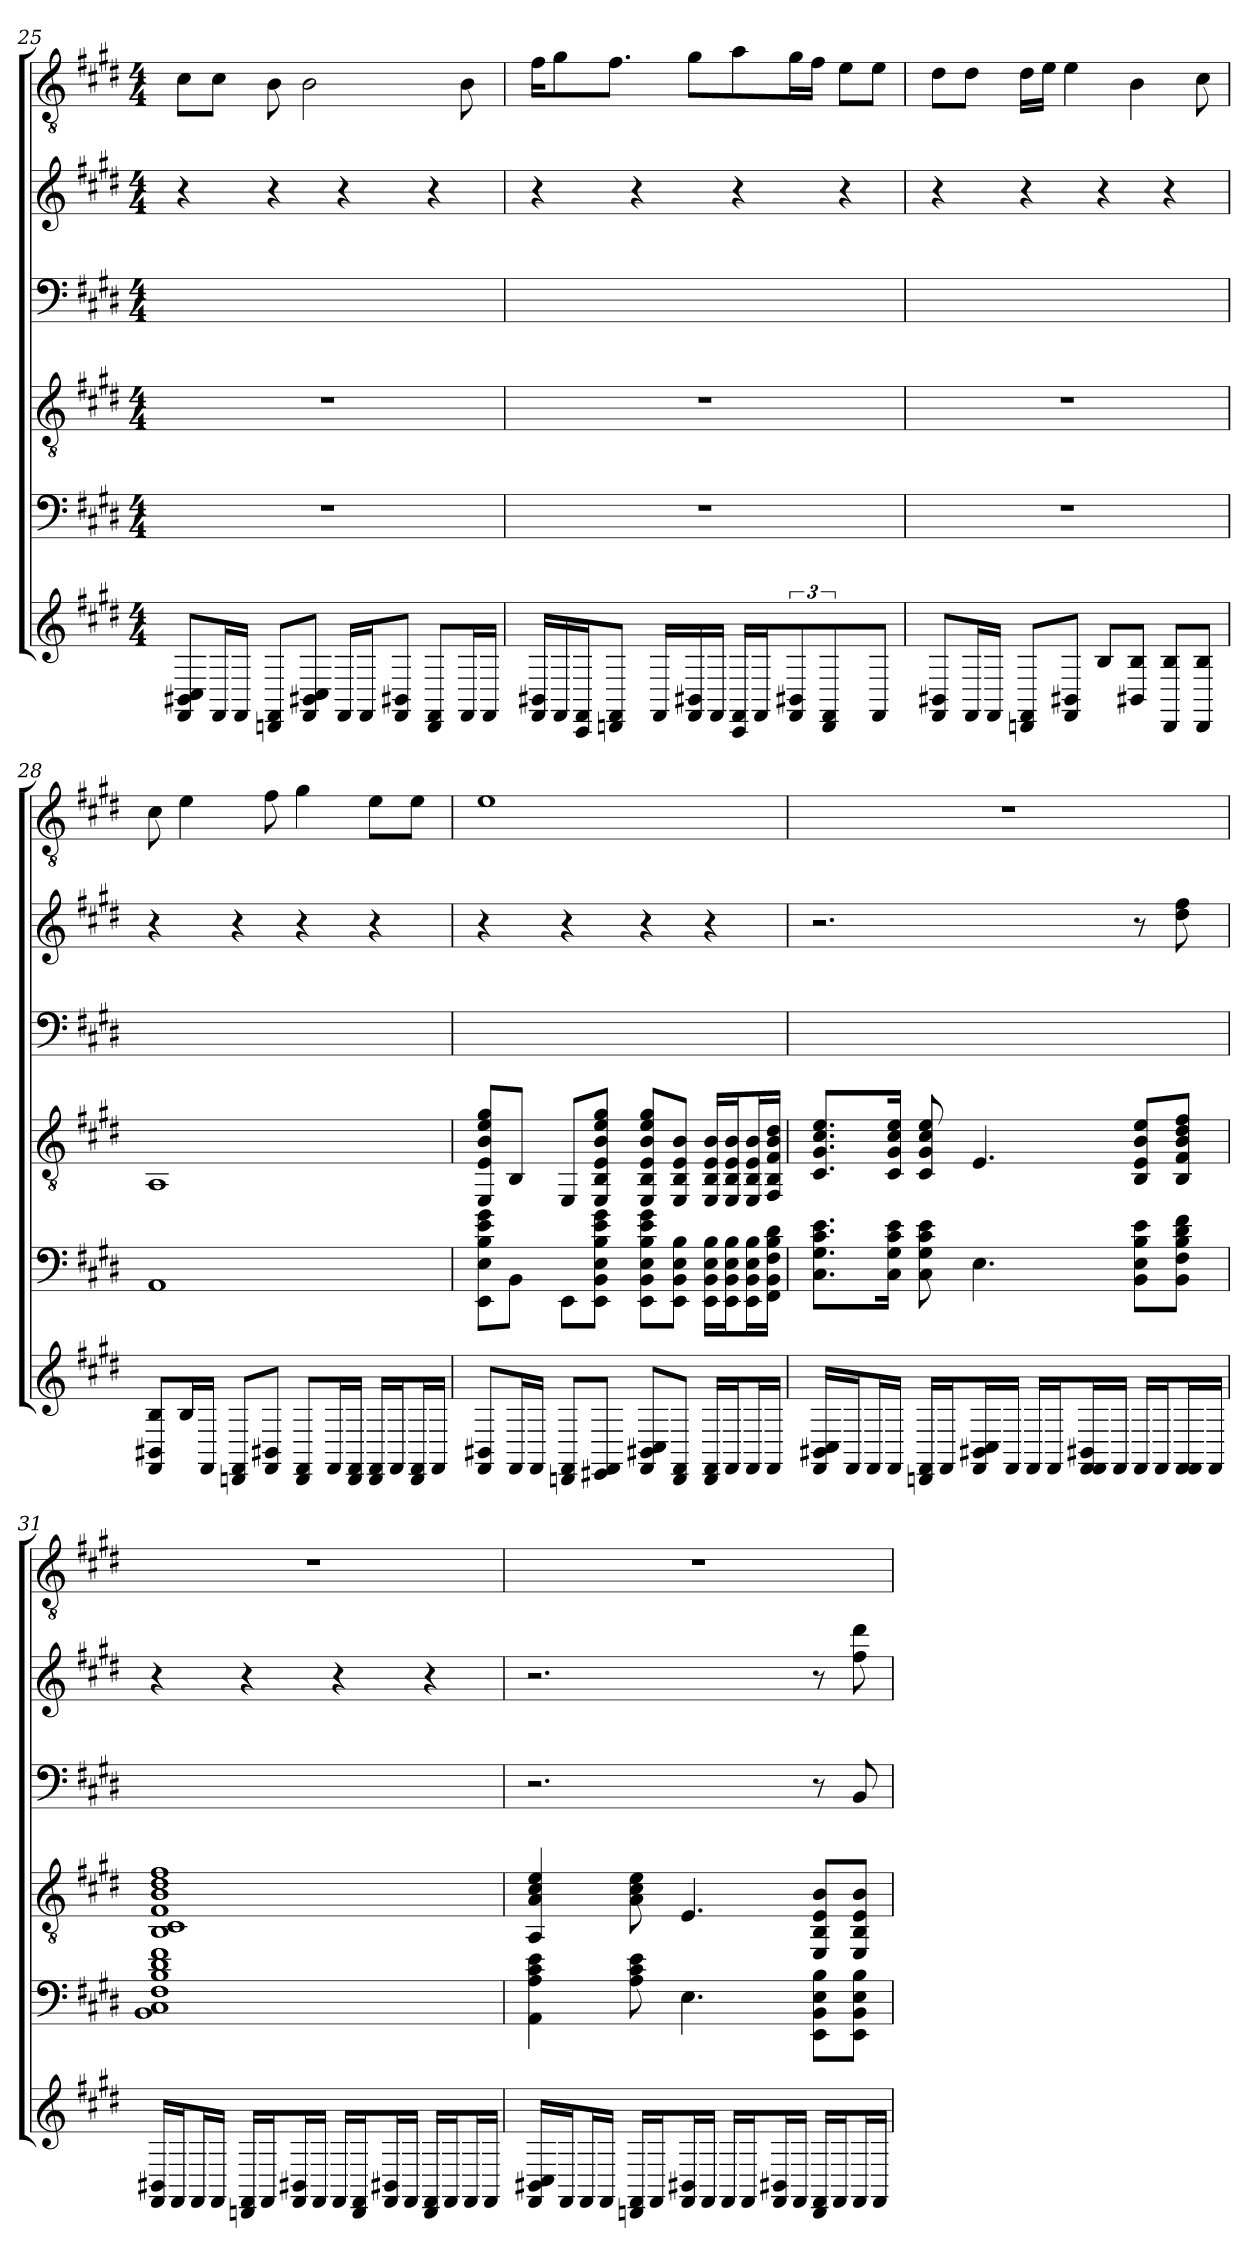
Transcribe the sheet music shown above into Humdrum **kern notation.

**kern	**kern	**kern	**kern	**kern	**kern
*part5	*part4	*part3	*part2	*part2	*part1
*staff6	*staff5	*staff4	*staff3	*staff2	*staff1
*clefG2	*	*clefGv2	*clefF4	*clefG2	*clefGv2
*k[f#c#g#d#]	*k[f#c#g#d#]	*k[f#c#g#d#]	*k[f#c#g#d#]	*k[f#c#g#d#]	*k[f#c#g#d#]
*E:	*E:	*E:	*E:	*E:	*E:
*M4/4	*M4/4	*M4/4	*M4/4	*M4/4	*M4/4
=25	=25	=25	=25	=25	=25
8BB#X/ 8FF#/ 8C#/L	1r	1r	1ryy	4r	8c#\L
16FF#/L	.	.	.	.	8c#\J
16FF#/JJ	.	.	.	.	.
8DD/ 8FF#/L	.	.	.	4r	8B
8BB#X/ 8FF#/ 8C#/J	.	.	.	.	2B
16FF#/LL	.	.	.	4r	.
16FF#/J	.	.	.	.	.
8BB#X/ 8FF#/J	.	.	.	.	.
8DD/ 8FF#/L	.	.	.	4r	.
16FF#/L	.	.	.	.	8B
16FF#/JJ	.	.	.	.	.
=26	=26	=26	=26	=26	=26
16BB#X/ 16FF#/LL	1r	1r	1ryy	4r	16f#\KL
16FF#/J	.	.	.	.	8g#\
16CC#/ 16FF#/K	.	.	.	.	.
8FF#/ 8DD/J	.	.	.	.	8.f#\J
.	.	.	.	4r	.
16FF#/LL	.	.	.	.	.
16BB#X/ 16FF#/	.	.	.	.	8g#\L
16FF#/JJ	.	.	.	.	.
16FF#/ 16CC#/LL	.	.	.	4r	8a\
16FF#/J	.	.	.	.	.
12BB#X/ 12FF#/J	.	.	.	.	16g#\L
.	.	.	.	.	16f#\JJ
6FF# 6DD	.	.	.	.	.
.	.	.	.	4r	8e\L
8FF#	.	.	.	.	8e\J
=27	=27	=27	=27	=27	=27
8BB#X/ 8FF#/L	1r	1r	1ryy	4r	8d#\L
16FF#/L	.	.	.	.	8d#\J
16FF#/JJ	.	.	.	.	.
8DD/ 8FF#/L	.	.	.	4r	16d#\LL
.	.	.	.	.	16e\JJ
8BB#X/ 8FF#/J	.	.	.	.	4e
8B/L	.	.	.	4r	.
8BB#X/ 8B/J	.	.	.	.	4B
8DD/ 8B/L	.	.	.	4r	.
8DD/ 8B/J	.	.	.	.	8c#
=28	=28	=28	=28	=28	=28
8BB#X/ 8FF#/ 8B/L	1AA	1AA	1ryy	4r	8c#
16B/L	.	.	.	.	4e
16FF#/JJ	.	.	.	.	.
8DD/ 8FF#/L	.	.	.	4r	.
8BB#X/ 8FF#/J	.	.	.	.	8f#
8DD/ 8FF#/L	.	.	.	4r	4g#
16FF#/L	.	.	.	.	.
16DD/ 16FF#/JJ	.	.	.	.	.
16DD/ 16FF#/LL	.	.	.	4r	8e\L
16FF#/J	.	.	.	.	.
16DD/ 16FF#/L	.	.	.	.	8e\J
16FF#/JJ	.	.	.	.	.
=29	=29	=29	=29	=29	=29
8BB#X/ 8FF#/L	8EE\ 8E\ 8B\ 8e\ 8g#\L	8EE/ 8E/ 8B/ 8e/ 8g#/L	1ryy	4r	1e
16FF#/L	8BBJ	8BB/J	.	.	.
16FF#/JJ	.	.	.	.	.
8DD/ 8FF#/L	8EEL	8EE/L	.	4r	.
8EE#X/ 8FF#/J	8EE\ 8BB\ 8E\ 8B\ 8e\ 8g#\J	8EE/ 8BB/ 8E/ 8B/ 8e/ 8g#/J	.	.	.
8BB#X/ 8FF#/ 8C#/L	8EE\ 8BB\ 8E\ 8B\ 8e\ 8g#\L	8EE/ 8BB/ 8E/ 8B/ 8e/ 8g#/L	.	4r	.
8DD/ 8FF#/J	8EE\ 8BB\ 8E\ 8B\J	8EE/ 8BB/ 8E/ 8B/J	.	.	.
16DD/ 16FF#/LL	16EE\ 16BB\ 16E\ 16B\LL	16EE/ 16BB/ 16E/ 16B/LL	.	4r	.
16FF#/J	16EE\ 16BB\ 16E\ 16B\J	16EE/ 16BB/ 16E/ 16B/J	.	.	.
16FF#/L	16EE\ 16BB\ 16E\ 16B\L	16EE/ 16BB/ 16E/ 16B/L	.	.	.
16FF#/JJ	16FF#\ 16BB\ 16F#\ 16B\ 16d#\JJ	16FF#/ 16BB/ 16F#/ 16B/ 16d#/JJ	.	.	.
=30	=30	=30	=30	=30	=30
16BB#X/ 16FF#/ 16C#/LL	8.C#\ 8.G#\ 8.c#\ 8.e\L	8.C#/ 8.G#/ 8.c#/ 8.e/L	1ryy	2.r	1r
16FF#/J	.	.	.	.	.
16FF#/L	.	.	.	.	.
16FF#/JJ	16C#\ 16G#\ 16c#\ 16e\Jk	16C#/ 16G#/ 16c#/ 16e/Jk	.	.	.
16DD/ 16FF#/LL	8C# 8G# 8c# 8e	8C# 8G# 8c# 8e	.	.	.
16FF#/J	.	.	.	.	.
16BB#X/ 16FF#/ 16C#/L	4.E	4.E	.	.	.
16FF#/JJ	.	.	.	.	.
16FF#/LL	.	.	.	.	.
16FF#/J	.	.	.	.	.
16FF#/ 16BB#X/ 16FF#/L	.	.	.	.	.
16FF#/JJ	.	.	.	.	.
16FF#/LL	8BB\ 8E\ 8B\ 8e\L	8BB/ 8E/ 8B/ 8e/L	.	8r	.
16FF#/J	.	.	.	.	.
16FF#/ 16FF#/L	8BB\ 8F#\ 8B\ 8d#\ 8f#\J	8BB/ 8F#/ 8B/ 8d#/ 8f#/J	.	8dd# 8ff#	.
16FF#/JJ	.	.	.	.	.
=31	=31	=31	=31	=31	=31
16FF#/ 16BB#X/LL	1BB 1F# 1B 1d# 1f# 1C#	1BB 1F# 1B 1d# 1f# 1C#	1ryy	4r	1r
16FF#/J	.	.	.	.	.
16FF#/L	.	.	.	.	.
16FF#/JJ	.	.	.	.	.
16DD/ 16FF#/LL	.	.	.	4r	.
16FF#/J	.	.	.	.	.
16BB#X/ 16FF#/L	.	.	.	.	.
16FF#/JJ	.	.	.	.	.
16FF#/LL	.	.	.	4r	.
16DD/ 16FF#/J	.	.	.	.	.
16BB#X/ 16FF#/L	.	.	.	.	.
16FF#/JJ	.	.	.	.	.
16DD/ 16FF#/LL	.	.	.	4r	.
16FF#/J	.	.	.	.	.
16FF#/L	.	.	.	.	.
16FF#/JJ	.	.	.	.	.
=32	=32	=32	=32	=32	=32
16BB#X/ 16FF#/ 16C#/LL	4AA 4A 4c# 4e	4AA 4A 4c# 4e	2.r	2.r	1r
16FF#/J	.	.	.	.	.
16FF#/L	.	.	.	.	.
16FF#/JJ	.	.	.	.	.
16DD/ 16FF#/LL	8A 8c# 8e	8A 8c# 8e	.	.	.
16FF#/J	.	.	.	.	.
16BB#X/ 16FF#/L	4.E	4.E	.	.	.
16FF#/JJ	.	.	.	.	.
16FF#/LL	.	.	.	.	.
16FF#/J	.	.	.	.	.
16BB#X/ 16FF#/L	.	.	.	.	.
16FF#/JJ	.	.	.	.	.
16DD/ 16FF#/LL	8EE\ 8BB\ 8E\ 8B\L	8EE/ 8BB/ 8E/ 8B/L	8r	8r	.
16FF#/J	.	.	.	.	.
16FF#/L	8EE\ 8BB\ 8E\ 8B\J	8EE/ 8BB/ 8E/ 8B/J	8BB	8ff# 8ddd#	.
16FF#/JJ	.	.	.	.	.
=	=	=	=	=	=
*-	*-	*-	*-	*-	*-
